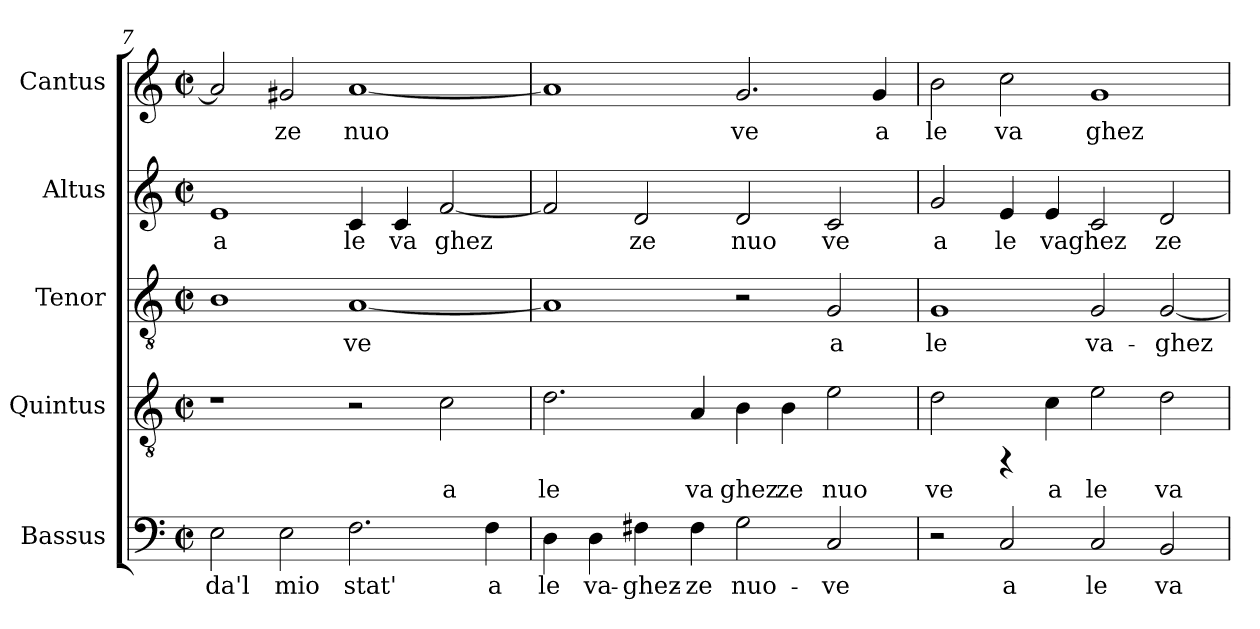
**kern	**text	**kern	**text	**kern	**text	**kern	**text	**kern	**text
*part5	*part5	*part4	*part4	*part3	*part3	*part2	*part2	*part1	*part1
*staff5	*staff5	*staff4	*staff4	*staff3	*staff3	*staff2	*staff2	*staff1	*staff1
*I"Bassus	*	*I"Quintus	*	*I"Tenor	*	*I"Altus	*	*I"Cantus	*
*clefF4	*	*clefGv2	*	*clefGv2	*	*clefG2	*	*clefG2	*
*k[]	*	*k[]	*	*k[]	*	*k[]	*	*k[]	*
*C:	*	*C:	*	*C:	*	*C:	*	*C:	*
*M2/2	*	*M2/2	*	*M2/2	*	*M2/2	*	*M2/2	*
*met(c|)	*	*met(c|)	*	*met(c|)	*	*met(c|)	*	*met(c|)	*
=7	=7	=7	=7	=7	=7	=7	=7	=7	=7
!	!LO:LY:b:cj	!	!	!	!LO:LY:b:cj	!	!LO:LY:b:cj	!	!LO:LY:b:cj
2E\	-da'l	1r	.	1B	.	1e	a	2a/]	.
!	!LO:LY:b:cj	!	!	!	!	!	!	!	!LO:LY:b:cj
2E\	mio	.	.	.	.	.	.	2g#X/	ze
!	!LO:LY:b:cj	!	!	!	!LO:LY:b:cj	!	!LO:LY:b:cj	!	!LO:LY:b:cj
2.F\	stat'	2r	.	[<1A	ve	4c/	le	[<1a	nuo
!	!	!	!	!	!	!	!LO:LY:b:cj	!	!
.	.	.	.	.	.	4c/	va	.	.
!	!	!	!LO:LY:b:cj	!	!	!	!LO:LY:b:cj	!	!
.	.	2c\	a	.	.	[<2f/	ghez	.	.
!	!LO:LY:b:cj	!	!	!	!	!	!	!	!
4F\	a	.	.	.	.	.	.	.	.
=8	=8	=8	=8	=8	=8	=8	=8	=8	=8
!	!LO:LY:b:cj	!	!LO:LY:b:cj	!	!LO:LY:b:cj	!	!LO:LY:b:cj	!	!LO:LY:b:cj
4D\	le	2.d\	le	1A]	.	2f/]	.	1a]	.
!	!LO:LY:b:cj	!	!	!	!	!	!	!	!
4D\	va-	.	.	.	.	.	.	.	.
!	!LO:LY:b:cj	!	!	!	!	!	!LO:LY:b:cj	!	!
4F#X\	-ghez-	.	.	.	.	2d/	ze	.	.
!	!LO:LY:b:cj	!	!LO:LY:b:cj	!	!	!	!	!	!
4F#\	-ze	4A/	va	.	.	.	.	.	.
!	!LO:LY:b:cj	!	!LO:LY:b:cj	!	!	!	!LO:LY:b:cj	!	!LO:LY:b:cj
2G\	nuo-	4B\	ghez	2r	.	2d/	nuo	2.g/	ve
!	!	!	!LO:LY:b:cj	!	!	!	!	!	!
.	.	4B\	ze	.	.	.	.	.	.
!	!LO:LY:b:cj	!	!LO:LY:b:cj	!	!LO:LY:b:cj	!	!LO:LY:b:cj	!	!
2C/	-ve	2e\	nuo	2G/	a	2c/	ve	.	.
!	!	!	!	!	!	!	!	!	!LO:LY:b:cj
.	.	.	.	.	.	.	.	4g/	a
!!LO:PB:g=z
=9	=9	=9	=9	=9	=9	=9	=9	=9	=9
!	!	!	!LO:LY:b:cj	!	!LO:LY:b:cj	!	!LO:LY:b:cj	!	!LO:LY:b:cj
2r	.	2d\	ve	1G	le	2g/	a	2b\	le
!	!LO:LY:b:cj	!	!	!	!	!	!LO:LY:b:cj	!	!LO:LY:b:cj
2C/	a	4rFF	.	.	.	4e/	le	2cc\	va
!	!	!	!LO:LY:b:cj	!	!	!	!LO:LY:b:cj	!	!
.	.	4c\	a	.	.	4e/	vaghez	.	.
!	!LO:LY:b:cj	!	!LO:LY:b:cj	!	!LO:LY:b:cj	!	!LO:LY:b:cj	!	!LO:LY:b:cj
2C/	le	2e\	le	2G/	va-	2c/	.	1g	ghez
!	!LO:LY:b:cj	!	!LO:LY:b:cj	!	!LO:LY:b:cj	!	!LO:LY:b:cj	!	!
2BB/	va-	2d\	va-	[<2G/	-ghez-	2d/	ze	.	.
=	=	=	=	=	=	=	=	=	=
*-	*-	*-	*-	*-	*-	*-	*-	*-	*-
